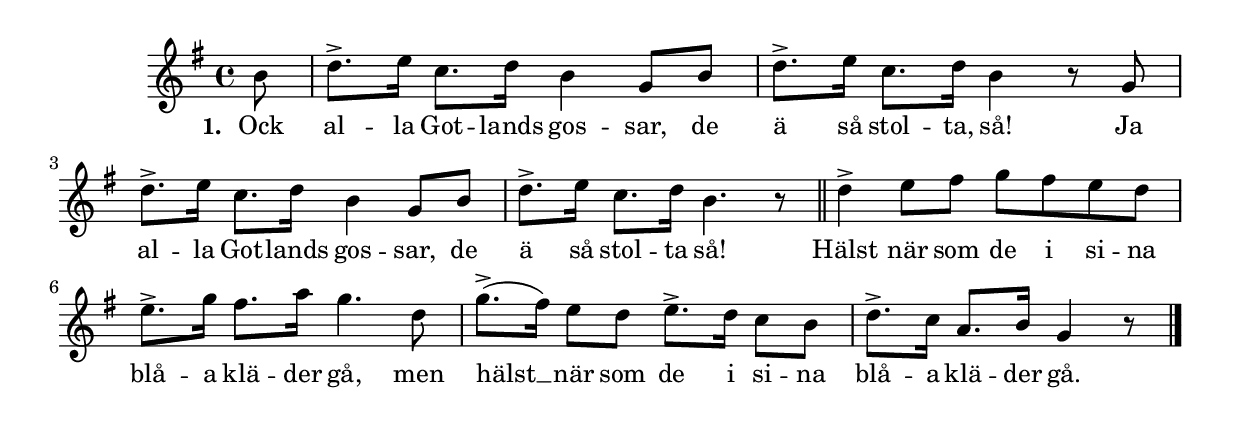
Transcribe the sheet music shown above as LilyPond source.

{
\time 4/4
\key g \major

\partial 8
 b'8  | 
 d''8.-> e''16 c''8. d''16 b'4 g'8 b'  | 
 d''8.-> e''16 c''8. d''16 b'4 r8 g'  | 
 d''8.-> e''16 c''8. d''16 b'4 g'8 b'  | 
 d''8.-> e''16 c''8. d''16 b'4. r8 \bar "||"
 d''4-> e''8 fis'' g'' fis'' e'' d''  | 
 e''8.-> g''16 fis''8. a''16 g''4. d''8  | 
 g''8.-(-> fis''16-) e''8 d'' e''8.-> d''16 c''8 b'  | 
 d''8.-> c''16 a'8. b'16 g'4 r8 \bar "|."
 }
 \addlyrics {
     \set stanza = #"1. "
     Ock al -- la Got -- lands gos -- sar, de ä så stol -- ta, så! Ja
     al -- la Got -- lands gos -- sar, de ä så stol -- ta så!
     Hälst när som de i si -- na blå -- a klä -- der gå, men
     hälst __ när som de i si -- na blå -- a klä -- der gå.
}
